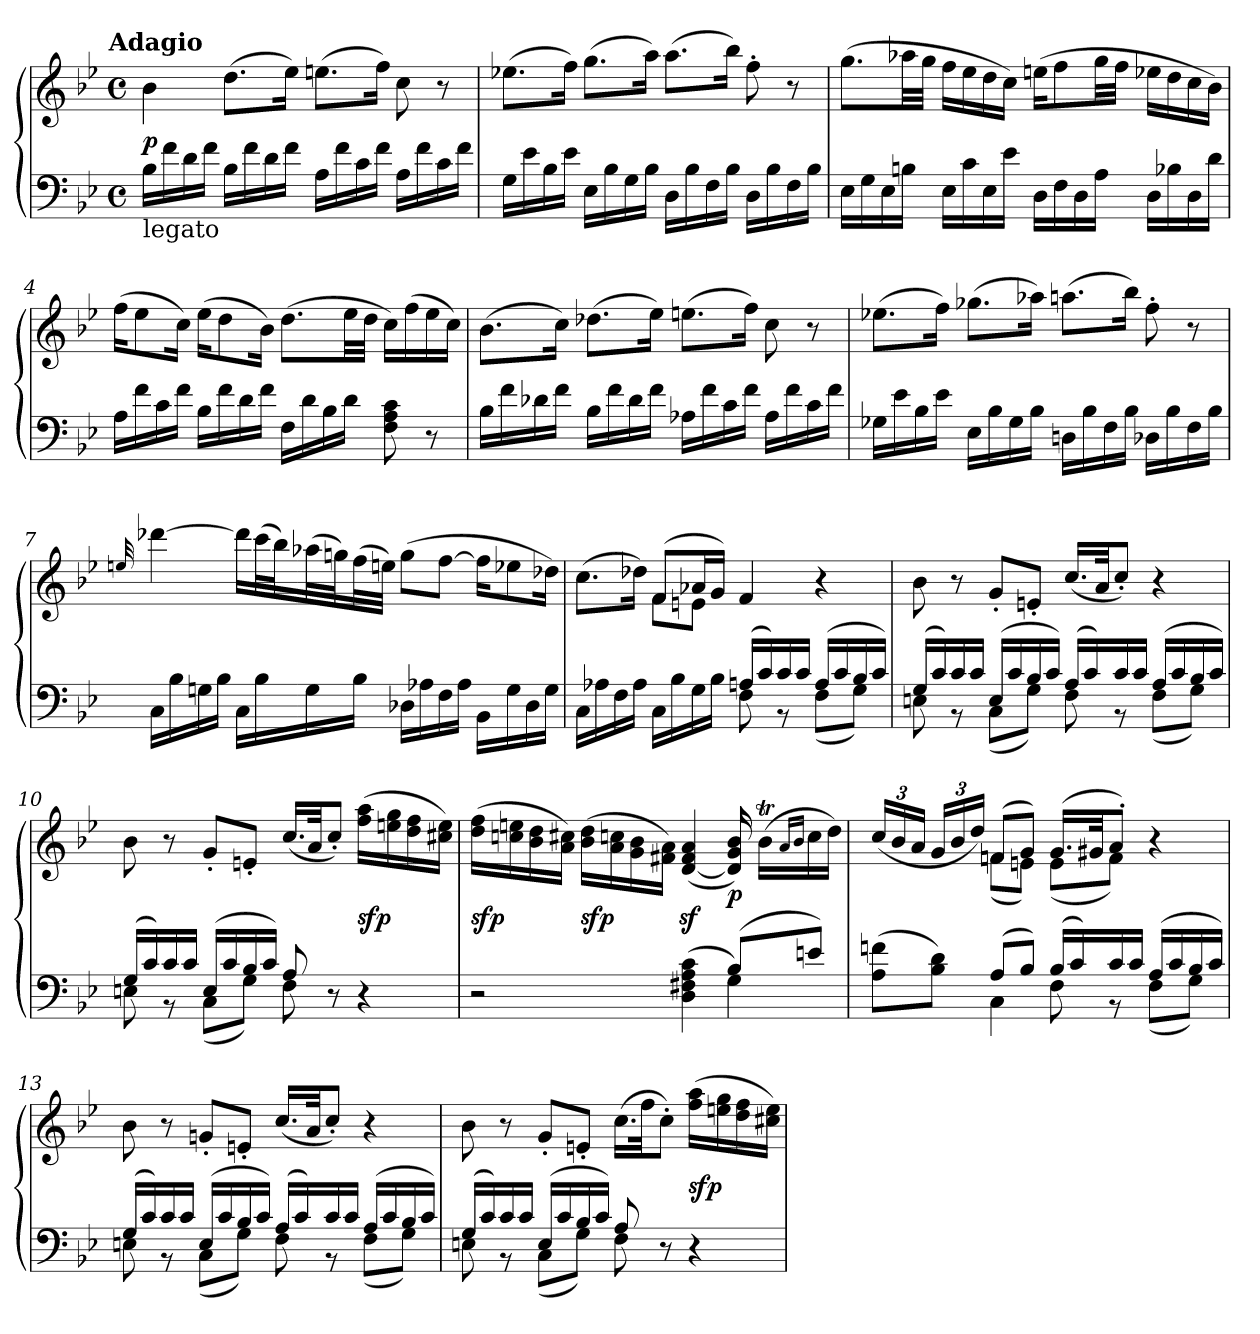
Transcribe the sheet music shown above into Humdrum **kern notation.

**kern	**kern	**dynam
*part1	*part1	*part1
*staff2	*staff1	*staff1/2
*clefF4	*clefG2	*
*k[b-e-]	*k[b-e-]	*
!!LO:TX:omd:t=Adagio
*M4/4	*M4/4	*
*met(c)	*met(c)	*
*MM60	*MM60	*
=1	=1	=1
!LO:TX:b:t=legato	!	!
16B-LL	4b-	p
16f	.	.
16d	.	.
16fJJ	.	.
16B-LL	(8.ddL	.
16f	.	.
16d	.	.
16fJJ	16ee-Jk)	.
16ALL	(8.eenL	.
16f	.	.
16c	.	.
16fJJ	16ffJk)	.
16ALL	8cc	.
16f	.	.
16c	8r	.
16fJJ	.	.
=2	=2	=2
16GLL	(8.ee-XL	.
16e-	.	.
16B-	.	.
16e-JJ	16ffJk)	.
16E-LL	(8.ggL	.
16B-	.	.
16G	.	.
16B-JJ	16aaJk)	.
16DLL	(8.aaL	.
16B-	.	.
16F	.	.
16B-JJ	16bb-Jk)	.
16DLL	8ff'	.
16B-	.	.
16F	8r	.
16B-JJ	.	.
=3	=3	=3
16E-LL	(8.ggL	.
16G	.	.
16E-	.	.
16BnJJ	32aa-XLL	.
.	32ggJJJ	.
16E-LL	16ffLL	.
16c	16ee-	.
16E-	16dd	.
16e-JJ	16ccJJ)	.
16DLL	(16eenKL	.
16F	8ff	.
16D	.	.
16AJJ	32ggLL	.
.	32ffJJJ	.
16DLL	16ee-XLL	.
16B-X	16dd	.
16D	16cc	.
16dJJ	16b-JJ)	.
=4	=4	=4
16ALL	(16ffKL	.
16f	8ee-	.
16c	.	.
16fJJ	16ccJk)	.
16B-LL	(16ee-KL	.
16f	8dd	.
16d	.	.
16fJJ	16b-Jk)	.
16FLL	(8.ddL	.
16d	.	.
16B-	.	.
16dJJ	32ee-LL	.
.	32ddJJJ	.
8F 8A 8c	16ccLL)	.
.	(16ff	.
8r	16ee-	.
.	16ccJJ)	.
=5	=5	=5
16B-LL	(8.b-L	.
16f	.	.
16d-X	.	.
16fJJ	16ccJk)	.
16B-LL	(8.dd-XL	.
16f	.	.
16d-	.	.
16fJJ	16ee-Jk)	.
16A-XLL	(8.eenL	.
16f	.	.
16c	.	.
16fJJ	16ffJk)	.
16A-LL	8cc	.
16f	.	.
16c	8r	.
16fJJ	.	.
=6	=6	=6
16G-XLL	(8.ee-XL	.
16e-	.	.
16B-	.	.
16e-JJ	16ffJk)	.
16E-LL	(8.gg-XL	.
16B-	.	.
16G-	.	.
16B-JJ	16aa-XJk)	.
16DnLL	(8.aanL	.
16B-	.	.
16F	.	.
16B-JJ	16bb-Jk)	.
16D-XLL	8ff'	.
16B-	.	.
16F	8r	.
16B-JJ	.	.
=7	=7	=7
.	32qqeen/	.
16CLL	[4ddd-X	.
16B-	.	.
16Gn	.	.
16B-JJ	.	.
16CLL	16ddd-LL]	.
16B-	(32cccL	.
.	32bb-J)	.
16G	(32aa-XL	.
.	32ggnJ)	.
16B-JJ	(32ffL	.
.	32eenJJJ)	.
16D-XLL	(8ggL	.
16A-X	.	.
16F	[8ffJ	.
16A-JJ	.	.
16BB-LL	16ffKL]	.
16G	8ee-X	.
16D-	.	.
16GJJ	16dd-XJk)	.
=8	=8	=8
*^	*^	*
2ryy	16CLL	4ryy	(>8.ccL	.
.	16A-X	.	.	.
.	16F	.	.	.
.	16A-JJ	.	16dd-XJk)	.
.	16CLL	(8fL	8fL	.
.	16B-	.	.	.
.	16G	16a-XL	8enJ	.
.	16B-JJ	16gJJ)	.	.
(16AnLL	8F	4f	2ryy	.
16c)	.	.	.	.
16c	8r	.	.	.
16cJJ	.	.	.	.
(16ALL	(8FL	4r	.	.
16c	.	.	.	.
16B-	8GJ)	.	.	.
16cJJ)	.	.	.	.
*	*	*v	*v	*
=9	=9	=9	=9
(16GLL	8En	8b-	.
16c)	.	.	.
16c	8r	8r	.
16cJJ	.	.	.
(16ELL	(8CL	8g'L	.
16c	.	.	.
16B-	8GJ)	8en'J	.
16cJJ)	.	.	.
(16ALL	8F	(16.cc/LL	.
16c)	.	.	.
.	.	32a/Jk	.
16c	8r	8cc'/J)	.
16cJJ	.	.	.
(16ALL	(8FL	4r	.
16c	.	.	.
16B-	8GJ)	.	.
16cJJ)	.	.	.
=10	=10	=10	=10
(16GLL	8En	8b-	.
16c)	.	.	.
16c	8r	8r	.
16cJJ	.	.	.
(16ELL	(8CL	8g'L	.
16c	.	.	.
16B-	8GJ)	8en'J	.
16cJJ)	.	.	.
8A	8F	(16.cc/LL	.
.	.	32a/Jk	.
8r	8ryy	8cc'/J)	.
4r	4ryy	(16ff 16aaLL	sfp
.	.	16een 16gg	.
.	.	16dd 16ff	.
.	.	16cc#X 16eeJJ)	.
=11	=11	=11	=11
2.ryy	2r	(16dd 16ffLL	sfp
.	.	16ccn 16een	.
.	.	16b- 16dd	.
.	.	16a 16cc#XJJ)	.
.	.	(16b-\ 16dd\LL	sfp
.	.	16a\ 16ccn\	.
.	.	16g\ 16b-\	.
.	.	16f#X\ 16a\JJ)	.
.	(4D 4F#X 4A 4c	(>[4dz 4f#z 4az	.
(8B-L	4G)	16d] 16g 16b-)	p
.	.	(16b-TLL	.
.	.	16qa/LL	.
.	.	16qb-/JJ	.
8enJ)	.	16cc	.
.	.	16ddJJ)	.
=12	=12	=12	=12
*	*	*^	*
4ryy	(8A 8fnL	(<24cc/LL	4ryy	.
.	.	24b-/	.	.
.	.	24a/JJ	.	.
.	8B- 8dJ)	24g/LL	.	.
.	.	24b-/	.	.
.	.	24dd/JJ)	.	.
(8AL	4C	(8fnL	(8fnL	.
8B-J)	.	8gJ)	8enJ)	.
(16B-LL	8F	(16.gLL	(8eL	.
16c)	.	.	.	.
.	.	32g#XJk	.	.
16c	8r	8a'J)	8fJ)	.
16cJJ	.	.	.	.
(16ALL	(8FL	4r	4ryy	.
16c	.	.	.	.
16B-	8GJ)	.	.	.
16cJJ)	.	.	.	.
*	*	*v	*v	*
=13	=13	=13	=13
(16GLL	8En	8b-	.
16c)	.	.	.
16c	8r	8r	.
16cJJ	.	.	.
(16ELL	(8CL	8gn'L	.
16c	.	.	.
16B-	8GJ)	8en'J	.
16cJJ)	.	.	.
(16ALL	8F	(16.cc/LL	.
16c)	.	.	.
.	.	32a/Jk	.
16c	8r	8cc'/J)	.
16cJJ	.	.	.
(16ALL	(8FL	4r	.
16c	.	.	.
16B-	8GJ)	.	.
16cJJ)	.	.	.
=14	=14	=14	=14
(16GLL	8En	8b-	.
16c)	.	.	.
16c	8r	8r	.
16cJJ	.	.	.
(16ELL	(8CL	8g'L	.
16c	.	.	.
16B-	8GJ)	8en'J	.
16cJJ)	.	.	.
8A	8F	(16.ccLL	.
.	.	32ffJk	.
8r	8ryy	8cc'J)	.
4r	4ryy	(16ff 16aaLL	sfp
.	.	16een 16gg	.
.	.	16dd 16ff	.
.	.	16cc#X 16eeJJ)	.
*v	*v	*	*
=	=	=
*-	*-	*-
